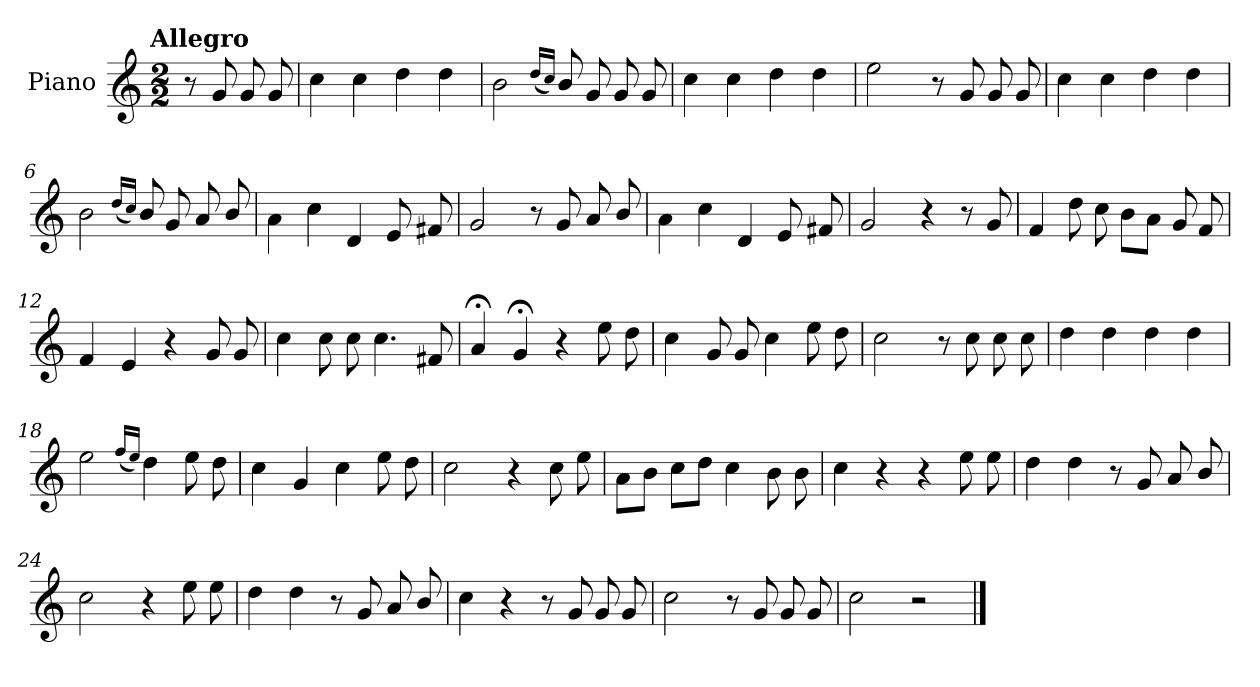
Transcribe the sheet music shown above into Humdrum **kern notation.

**kern
*part1
*staff1
*I"Piano
*I'Pno.
*clefG2
*k[]
!!LO:TX:omd:t=Allegro
*M2/2
*MM144
=
8r
8g/
8g/
8g/
=1
4cc\
4cc\
4dd\
4dd\
=2
2b\
(<16qqdd/LL
16qqcc/JJ)
8b/
8g/
8g/
8g/
=3
4cc\
4cc\
4dd\
4dd\
!!LO:LB:g=z
=4
2ee\
8r
8g/
8g/
8g/
=5
4cc\
4cc\
4dd\
4dd\
=6
2b\
(<16qqdd/LL
16qqcc/JJ)
8b/
8g/
8a/
8b/
=7
4a\
4cc\
4d/
8e/
8f#X/
=8
2g/
8r
8g/
8a/
8b/
!!LO:LB:g=z
=9
4a\
4cc\
4d/
8e/
8f#X/
=10
2g/
4r
8r
8g/
=11
4f/
8dd\
8cc\
8b\L
8a\J
8g/
8f/
=12
4f/
4e/
4r
8g/
8g/
!!LO:LB:g=z
=13
4cc\
8cc\
8cc\
4.cc\
8f#X/
=14
4a;</
4g;</
4r
8ee\
8dd\
=15
4cc\
8g/
8g/
4cc\
8ee\
8dd\
=16
2cc\
8r
8cc\
8cc\
8cc\
!!LO:LB:g=z
=17
4dd\
4dd\
4dd\
4dd\
=18
2ee\
(<16qqff/LL
16qqee/JJ)
4dd\
8ee\
8dd\
=19
4cc\
4g/
4cc\
8ee\
8dd\
=20
2cc\
4r
8cc\
8ee\
!!LO:LB:g=z
=21
8a\L
8b\J
8cc\L
8dd\J
4cc\
8b\
8b\
=22
4cc\
4r
4r
8ee\
8ee\
=23
4dd\
4dd\
8r
8g/
8a/
8b/
=24
2cc\
4r
8ee\
8ee\
!!LO:LB:g=z
=25
4dd\
4dd\
8r
8g/
8a/
8b/
=26
4cc\
4r
8r
8g/
8g/
8g/
=27
2cc\
8r
8g/
8g/
8g/
=28
2cc\
2r
==
*-
